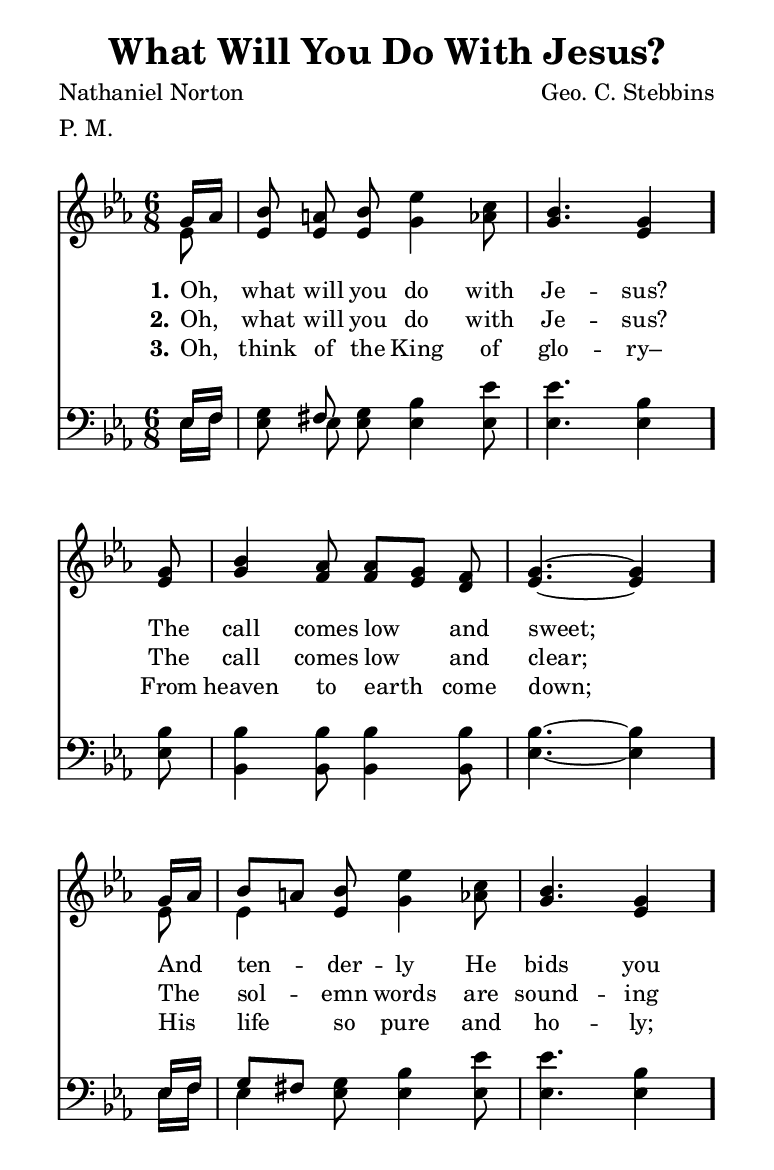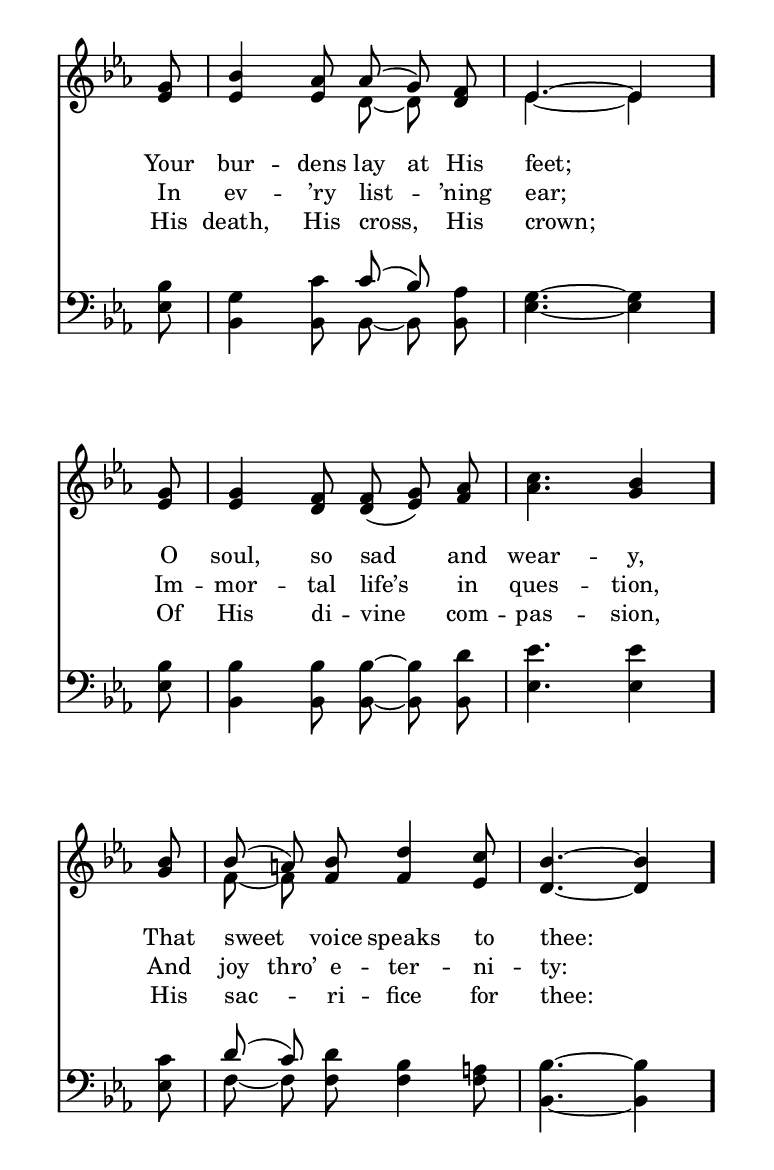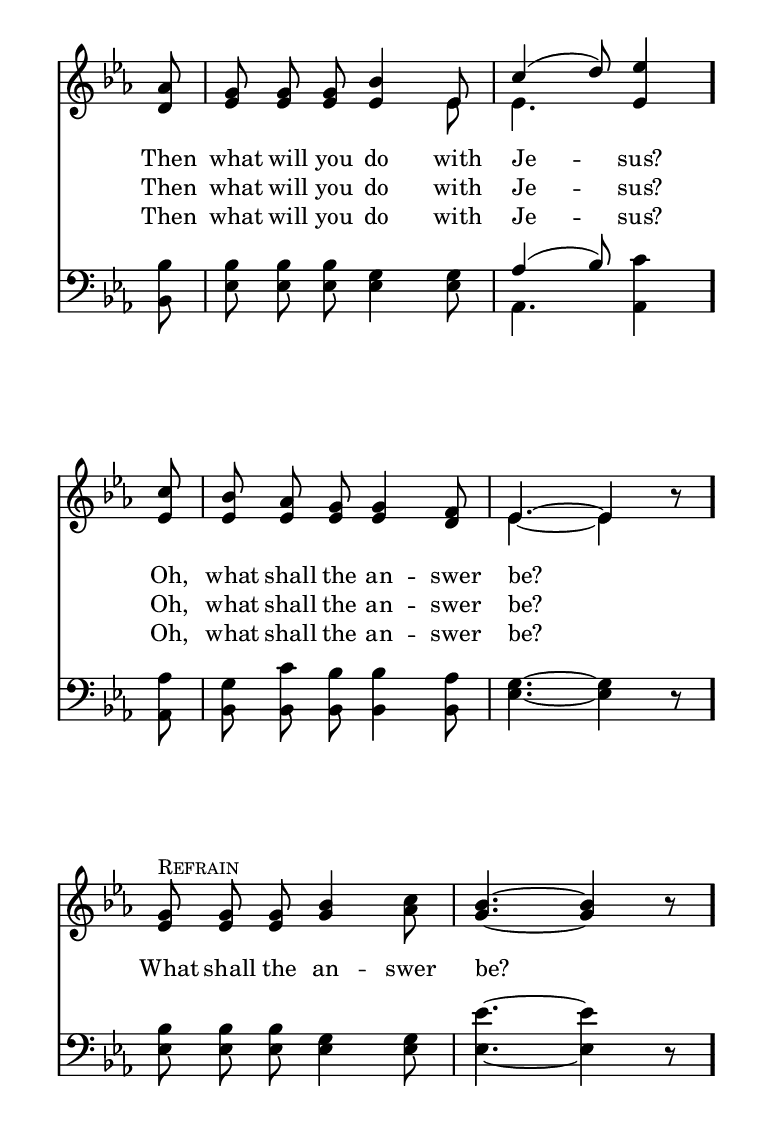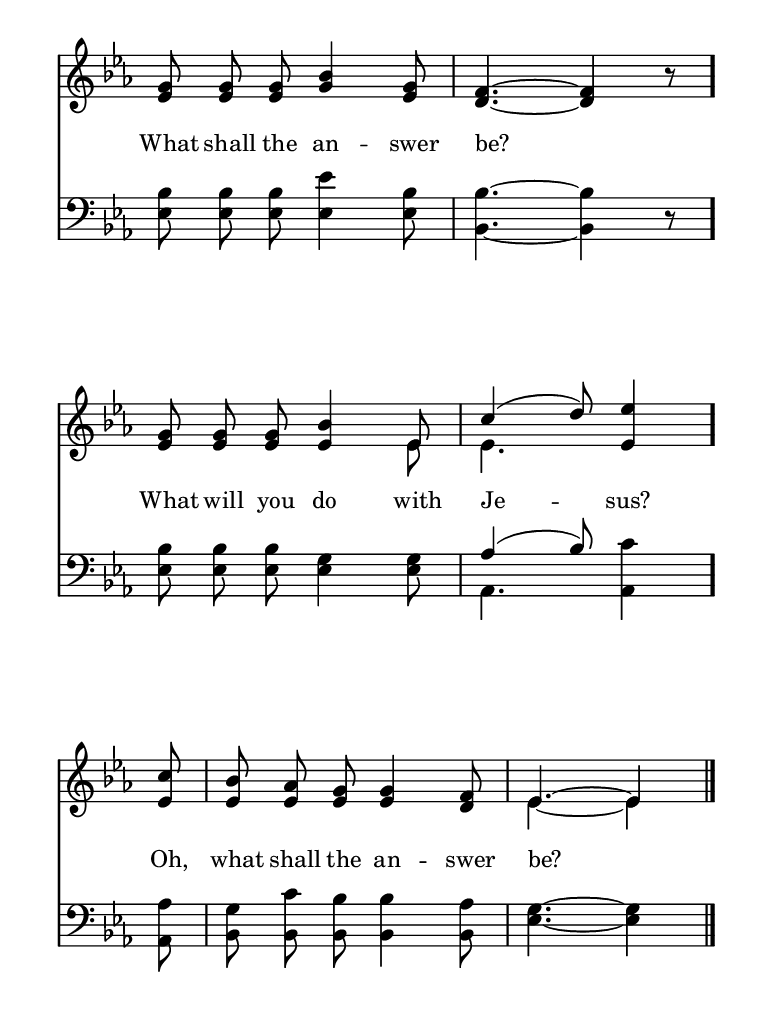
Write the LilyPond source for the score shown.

\include "common/global.ily"
\paper {
  \include "common/paper.ily"
  ragged-last-bottom = ##t
  systems-per-page = #(cond (is-eogsized 4) (#t #f))
  system-count = #(cond (is-eogsized 6) (#t #f))
  page-count = #(cond (is-eogsized 2) (#t #f))
}

\header{
  %gospel
  hymnnumber = "134"
  title = "What Will You Do With Jesus?"
  tunename = ""
  meter = "P. M."
  poet = "Nathaniel Norton"
  composer = "Geo. C. Stebbins"
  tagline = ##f
}

% for fermata in MIDI
ta = { \tempo 4=80 }
tb = { \tempo 4=40 }

global = {
  \include "common/overrides.ily"
  \override Staff.TimeSignature.style = #'numbered
  \time 6/8
  \override Score.MetronomeMark.transparent = ##t % hide all fermata changes too
  \ta
  \key ees \major
  \partial 8
  \autoBeamOff
}

notesSoprano = {
\global
\relative c'' {

  g16[ aes] | bes8 a bes ees4 c8 | bes4. g4
  g8 | bes4 aes8 aes[ g] f | g4. ~ g4
  g16[ aes] | bes8[ a] bes ees4 c8 | bes4. g4
  g8 | bes4 aes8 aes( g) f | ees4. ~ ees4
  g8 | g4 f8 f( g) aes | c4. bes4
  bes8 | bes( a) bes d4 c8 | bes4. ~ bes4
  aes8 | g g g bes4 ees,8 | c'4( d8) \tb ees4 \ta
  c8 | bes aes g g4 f8 | ees4. ~ ees4 r8 |

  << s^\markup { \small \caps "Refrain" }
  { g8 g g bes4 c8 | bes4. ~ bes4 r8 } >>
  g8 g g bes4 g8 | f4. ~ f4 r8 |
  g g g bes4 ees,8 | c'4( d8) \tb ees4 \ta
  c8 | bes aes g g4 f8 | ees4. ~ ees4

  \bar "|."

}
}

notesAlto = {
\global
\relative e' {

  ees8 | ees ees ees g4 aes8 | g4. ees4
  ees8 | g4 f8 f[ ees] d | ees4. ~ ees4
  ees8 | ees4 ees8 g4 aes8 | g4. ees4
  ees8 | ees4 ees8 d ~ d d | ees4. ~ ees4
  ees8 | ees4 d8 d( ees) f | aes4. g4
  g8 | f ~ f f f4 ees8 | d4. ~ d4
  d8 | ees ees ees ees4 ees8 | ees4. ees4
  ees8 | ees ees ees ees4 d8 | ees4. ~ ees4 r8 |

  ees8 ees ees g4 aes8 | g4. ~ g4 r8 |
  ees8 ees ees g4 ees8 | d4. ~ d4 r8 |
  ees ees ees ees4 ees8 | ees4. ees4
  ees8 | ees ees ees ees4 d8 | ees4. ~ ees4

}
}

notesTenor = {
\global
\relative a {

  ees16[ f] | g8 fis g bes4 ees8 | ees4. bes4
  bes8 | bes4 bes8 bes4 bes8 | bes4. ~ bes4
  ees,16[ f] | g8[ fis] g bes4 ees8 | ees4. bes4
  bes8 | g4 c8 c( bes) aes | g4. ~ g4
  bes8 | bes4 bes8 bes ~ bes d | ees4. ees4
  c8 | d( c) d bes4 a8 | bes4. ~ bes4
  bes8 | bes bes bes g4 g8 | aes4( bes8) c4
  aes8 | g c bes bes4 aes8 | g4. ~ g4 r8 |

  bes8 bes bes g4 g8 | ees'4. ~ ees4 r8 |
  bes8 bes bes ees4 bes8 | bes4. ~ bes4 r8 |
  bes bes bes g4 g8 | aes4( bes8) c4
  aes8 | g c bes bes4 aes8 | g4. ~ g4

}
}

notesBass = {
\global
\relative f {

  ees16[ f] | ees8 ees ees ees4 ees8 | ees4. ees4
  ees8 | bes4 bes8 bes4 bes8 | ees4. ~ ees4
  ees16[ f] | ees4 ees8 ees4 ees8 | ees4. ees4
  ees8 | bes4 bes8 bes ~ bes bes | ees4. ~ ees4
  ees8 | bes4 bes8 bes ~ bes bes | ees4. ees4
  ees8 | f ~ f f f4 f8 | bes,4. ~ bes4
  bes8 | ees ees ees ees4 ees8 | aes,4. aes4
  aes8 | bes bes bes bes4 bes8 | ees4. ~ ees4 r8 |

  ees8 ees ees ees4 ees8 | ees4. ~ ees4 r8 |
  ees8 ees ees ees4 ees8 | bes4. ~ bes4 r8 |
  ees ees ees ees4 ees8 | aes,4. aes4
  aes8 | bes bes bes bes4 bes8 | ees4. ~ ees4

}
}

Refrain = \lyricmode {

What shall the an -- swer be? \bar "."
What shall the an -- swer be? \bar "." \break
What will you do with Je -- sus? \bar "."
Oh, what shall the an -- swer be? \bar "." \break

}

wordsA = \lyricmode {
\set stanza = "1."

Oh, what will you do with Je -- sus? \bar "."
The call comes low and sweet; \bar "." \break
And ten -- der -- ly He bids you \bar "."
Your bur -- dens { \mon } lay at { \moff } His feet; \bar "." \break
O soul, so sad and wear -- y, \bar "."
That sweet voice speaks to thee: \bar "." \break
Then what will you do with Je -- sus? \bar "."
Oh, what shall the an -- swer be? \bar "." \break

}

wordsB = \lyricmode {
\set stanza = "2."

Oh, what will you do with Je -- sus?
The call comes low and clear;
The sol -- emn words are sound -- ing
In ev -- ’ry list -- ’ning ear;
Im -- mor -- tal life’s in ques -- tion,
And { \mon } joy thro’ { \moff } e -- ter -- ni -- ty:
Then what will you do with Je -- sus?
Oh, what shall the an -- swer be?

\Refrain

}

wordsC = \lyricmode {
\set stanza = "3."

Oh, think of the King of glo -- ry–
From heaven to earth come down;
His life so pure and ho -- ly;
His death, His cross, His crown;
Of His di -- vine com -- pas -- sion,
His sac -- ri -- fice for thee:
Then what will you do with Je -- sus?
Oh, what shall the an -- swer be?

}

\score {
  \context ChoirStaff <<
    \context Staff = upper <<
      \set Staff.autoBeaming = ##f
      \set ChoirStaff.systemStartDelimiter = #'SystemStartBar
      \set ChoirStaff.printPartCombineTexts = ##f
      \partcombine #'(2 . 9) \notesSoprano \notesAlto
      \context NullVoice = sopranos { \voiceOne << \notesSoprano >> }
      \context NullVoice = altos { \voiceTwo << \notesAlto >> }
      \context Lyrics = one   \lyricsto sopranos \wordsA
      \context Lyrics = two   \lyricsto sopranos \wordsB
      \context Lyrics = three \lyricsto sopranos \wordsC
    >>
    \context Staff = men <<
      \set Staff.autoBeaming = ##f
      \clef bass
      \set ChoirStaff.printPartCombineTexts = ##f
      \partcombine #'(2 . 9) \notesTenor \notesBass
      \context NullVoice = tenors { \voiceOne << \notesTenor >> }
      \context NullVoice = basses { \voiceTwo << \notesBass >> }
    >>
  >>
  \layout {
    \include "common/layout.ily"
  }
  \midi{
    \include "common/midi.ily"
  }
}

\version "2.19.49"  % necessary for upgrading to future LilyPond versions.

% vi:set et ts=2 sw=2 ai nocindent syntax=lilypond:
